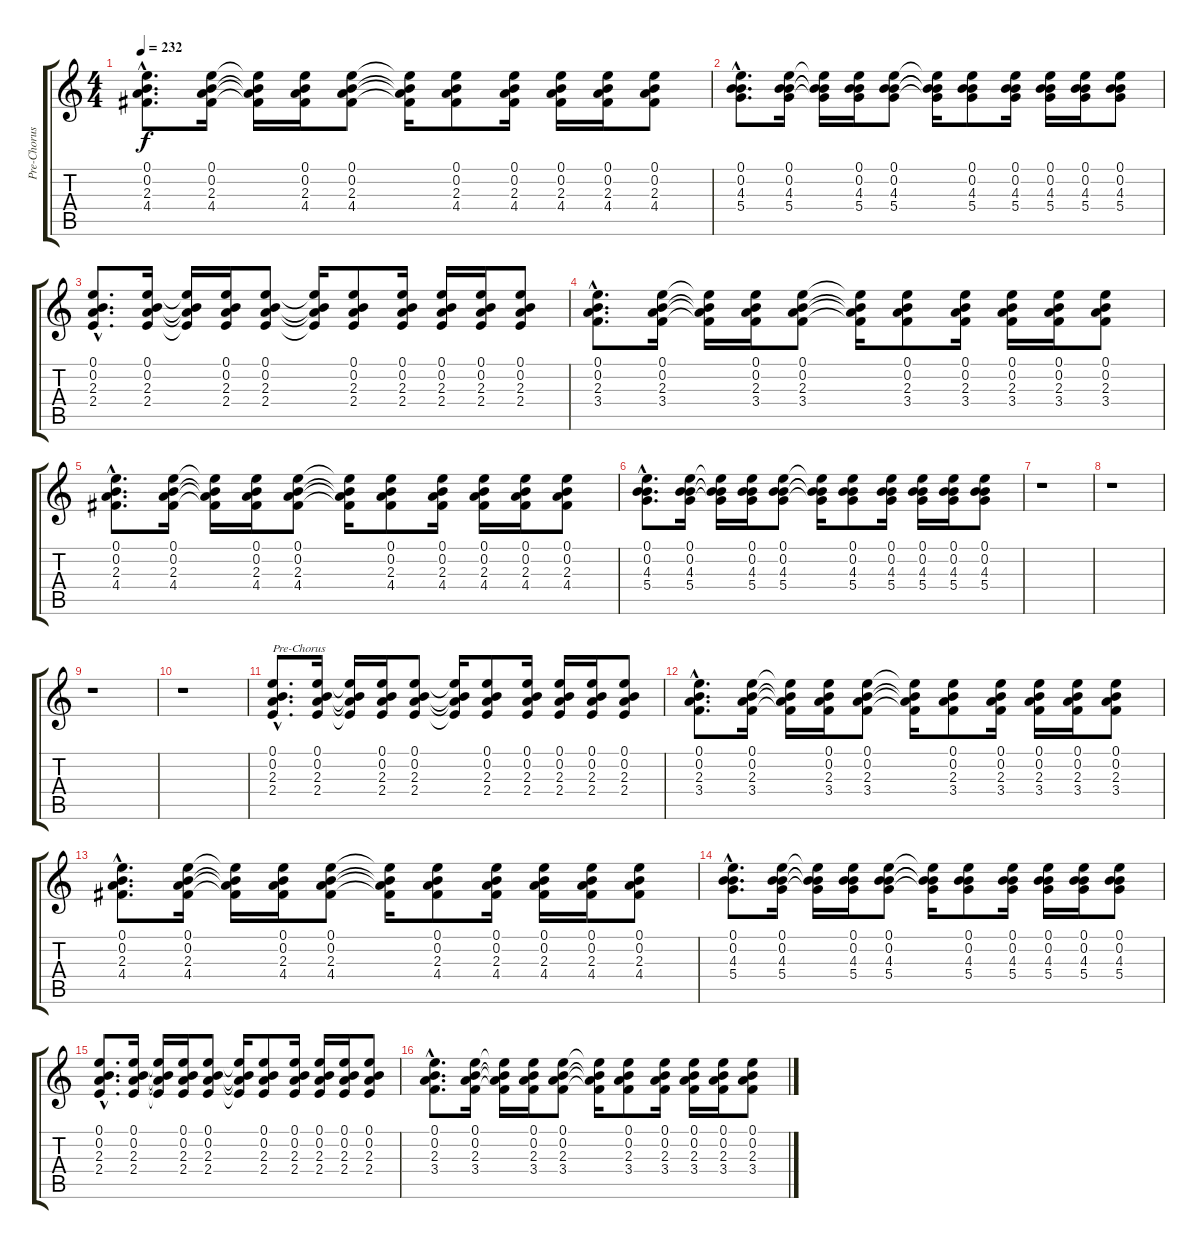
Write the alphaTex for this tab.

\track ("Pre-Chorus & Rhythms (ac)" "Pre-Chorus") {instrument acousticguitarnylon}
\staff {score tabs}
\tuning (E4 B3 G3 D3 A2 E2) {hide}
\ts (4 4)
\tempo 232
\clef g2
\ks c
(0.1{hac} 0.2{hac} 2.3{hac} 4.4{hac}).8{d dy f} (0.1 0.2 2.3 4.4).16 (0.1{t} 0.2{t} 2.3{t} 4.4{t}).16 (0.1 0.2 2.3 4.4).16 (0.1 0.2 2.3 4.4).8 (0.1{t} 0.2{t} 2.3{t} 4.4{t}).16 (0.1 0.2 2.3 4.4).8 (0.1 0.2 2.3 4.4).16 (0.1 0.2 2.3 4.4).16 (0.1 0.2 2.3 4.4).16 (0.1 0.2 2.3 4.4).8 |
(0.1{hac} 0.2{hac} 4.3{hac} 5.4{hac}).8{d} (0.1 0.2 4.3 5.4).16 (0.1{t} 0.2{t} 4.3{t} 5.4{t}).16 (0.1 0.2 4.3 5.4).16 (0.1 0.2 4.3 5.4).8 (0.1{t} 0.2{t} 4.3{t} 5.4{t}).16 (0.1 0.2 4.3 5.4).8 (0.1 0.2 4.3 5.4).16 (0.1 0.2 4.3 5.4).16 (0.1 0.2 4.3 5.4).16 (0.1 0.2 4.3 5.4).8 |
(0.1{hac} 0.2{hac} 2.3{hac} 2.4{hac}).8{d} (0.1 0.2 2.3 2.4).16 (0.1{t} 0.2{t} 2.3{t} 2.4{t}).16 (0.1 0.2 2.3 2.4).16 (0.1 0.2 2.3 2.4).8 (0.1{t} 0.2{t} 2.3{t} 2.4{t}).16 (0.1 0.2 2.3 2.4).8 (0.1 0.2 2.3 2.4).16 (0.1 0.2 2.3 2.4).16 (0.1 0.2 2.3 2.4).16 (0.1 0.2 2.3 2.4).8 |
(0.1{hac} 0.2{hac} 2.3{hac} 3.4{hac}).8{d} (0.1 0.2 2.3 3.4).16 (0.1{t} 0.2{t} 2.3{t} 3.4{t}).16 (0.1 0.2 2.3 3.4).16 (0.1 0.2 2.3 3.4).8 (0.1{t} 0.2{t} 2.3{t} 3.4{t}).16 (0.1 0.2 2.3 3.4).8 (0.1 0.2 2.3 3.4).16 (0.1 0.2 2.3 3.4).16 (0.1 0.2 2.3 3.4).16 (0.1 0.2 2.3 3.4).8 |
(0.1{hac} 0.2{hac} 2.3{hac} 4.4{hac}).8{d} (0.1 0.2 2.3 4.4).16 (0.1{t} 0.2{t} 2.3{t} 4.4{t}).16 (0.1 0.2 2.3 4.4).16 (0.1 0.2 2.3 4.4).8 (0.1{t} 0.2{t} 2.3{t} 4.4{t}).16 (0.1 0.2 2.3 4.4).8 (0.1 0.2 2.3 4.4).16 (0.1 0.2 2.3 4.4).16 (0.1 0.2 2.3 4.4).16 (0.1 0.2 2.3 4.4).8 |
(0.1{hac} 0.2{hac} 4.3{hac} 5.4{hac}).8{d} (0.1 0.2 4.3 5.4).16 (0.1{t} 0.2{t} 4.3{t} 5.4{t}).16 (0.1 0.2 4.3 5.4).16 (0.1 0.2 4.3 5.4).8 (0.1{t} 0.2{t} 4.3{t} 5.4{t}).16 (0.1 0.2 4.3 5.4).8 (0.1 0.2 4.3 5.4).16 (0.1 0.2 4.3 5.4).16 (0.1 0.2 4.3 5.4).16 (0.1 0.2 4.3 5.4).8 |
r.1 |
r.1 |
r.1 |
r.1 |
(0.1{hac} 0.2{hac} 2.3{hac} 2.4{hac}).8{d txt "Pre-Chorus"} (0.1 0.2 2.3 2.4).16 (0.1{t} 0.2{t} 2.3{t} 2.4{t}).16 (0.1 0.2 2.3 2.4).16 (0.1 0.2 2.3 2.4).8 (0.1{t} 0.2{t} 2.3{t} 2.4{t}).16 (0.1 0.2 2.3 2.4).8 (0.1 0.2 2.3 2.4).16 (0.1 0.2 2.3 2.4).16 (0.1 0.2 2.3 2.4).16 (0.1 0.2 2.3 2.4).8 |
(0.1{hac} 0.2{hac} 2.3{hac} 3.4{hac}).8{d} (0.1 0.2 2.3 3.4).16 (0.1{t} 0.2{t} 2.3{t} 3.4{t}).16 (0.1 0.2 2.3 3.4).16 (0.1 0.2 2.3 3.4).8 (0.1{t} 0.2{t} 2.3{t} 3.4{t}).16 (0.1 0.2 2.3 3.4).8 (0.1 0.2 2.3 3.4).16 (0.1 0.2 2.3 3.4).16 (0.1 0.2 2.3 3.4).16 (0.1 0.2 2.3 3.4).8 |
(0.1{hac} 0.2{hac} 2.3{hac} 4.4{hac}).8{d} (0.1 0.2 2.3 4.4).16 (0.1{t} 0.2{t} 2.3{t} 4.4{t}).16 (0.1 0.2 2.3 4.4).16 (0.1 0.2 2.3 4.4).8 (0.1{t} 0.2{t} 2.3{t} 4.4{t}).16 (0.1 0.2 2.3 4.4).8 (0.1 0.2 2.3 4.4).16 (0.1 0.2 2.3 4.4).16 (0.1 0.2 2.3 4.4).16 (0.1 0.2 2.3 4.4).8 |
(0.1{hac} 0.2{hac} 4.3{hac} 5.4{hac}).8{d} (0.1 0.2 4.3 5.4).16 (0.1{t} 0.2{t} 4.3{t} 5.4{t}).16 (0.1 0.2 4.3 5.4).16 (0.1 0.2 4.3 5.4).8 (0.1{t} 0.2{t} 4.3{t} 5.4{t}).16 (0.1 0.2 4.3 5.4).8 (0.1 0.2 4.3 5.4).16 (0.1 0.2 4.3 5.4).16 (0.1 0.2 4.3 5.4).16 (0.1 0.2 4.3 5.4).8 |
(0.1{hac} 0.2{hac} 2.3{hac} 2.4{hac}).8{d} (0.1 0.2 2.3 2.4).16 (0.1{t} 0.2{t} 2.3{t} 2.4{t}).16 (0.1 0.2 2.3 2.4).16 (0.1 0.2 2.3 2.4).8 (0.1{t} 0.2{t} 2.3{t} 2.4{t}).16 (0.1 0.2 2.3 2.4).8 (0.1 0.2 2.3 2.4).16 (0.1 0.2 2.3 2.4).16 (0.1 0.2 2.3 2.4).16 (0.1 0.2 2.3 2.4).8 |
(0.1{hac} 0.2{hac} 2.3{hac} 3.4{hac}).8{d} (0.1 0.2 2.3 3.4).16 (0.1{t} 0.2{t} 2.3{t} 3.4{t}).16 (0.1 0.2 2.3 3.4).16 (0.1 0.2 2.3 3.4).8 (0.1{t} 0.2{t} 2.3{t} 3.4{t}).16 (0.1 0.2 2.3 3.4).8 (0.1 0.2 2.3 3.4).16 (0.1 0.2 2.3 3.4).16 (0.1 0.2 2.3 3.4).16 (0.1 0.2 2.3 3.4).8
